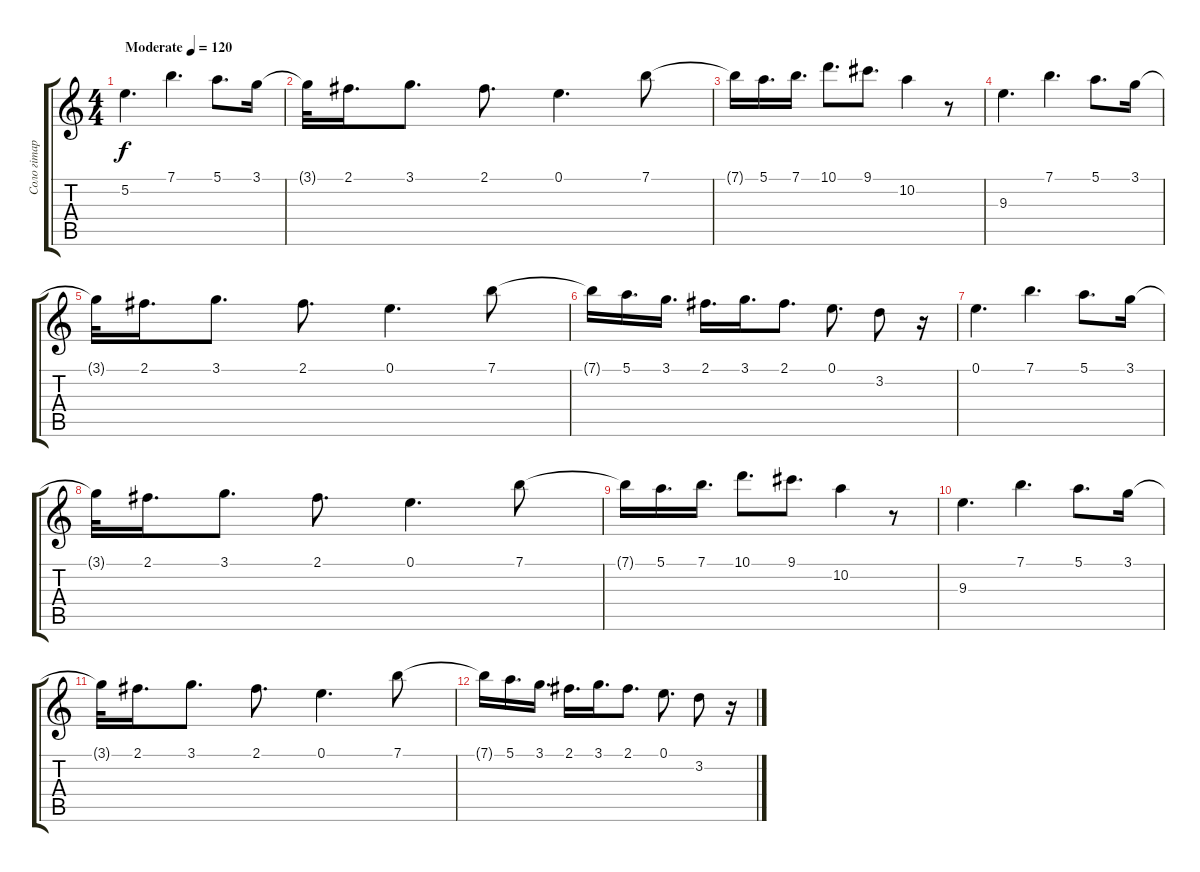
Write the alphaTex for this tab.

\track ("Соло гітара" "Соло гітар") {instrument distortionguitar}
\staff {score tabs}
\tuning (E4 B3 G3 D3 A2 E2) {hide}
\ts (4 4)
\tempo (120 "Moderate")
\clef g2
\ks c
5.2.4{d dy f instrument distortionguitar} 7.1.4{d} 5.1.8{d} 3.1.16 |
3.1{t}.32 2.1.16{d} 3.1.8{d} 2.1.8{d} 0.1.4{d} 7.1.8 |
7.1{t}.16 5.1.16{d} 7.1.16{d} 10.1.8{d} 9.1.8{d} 10.2.4 r.8 |
9.3.4{d} 7.1.4{d} 5.1.8{d} 3.1.16 |
3.1{t}.32 2.1.16{d} 3.1.8{d} 2.1.8{d} 0.1.4{d} 7.1.8 |
7.1{t}.16 5.1.16{d} 3.1.16{d} 2.1.16{d} 3.1.16{d} 2.1.8{d} 0.1.8{d} 3.2.8 r.16 |
0.1.4{d} 7.1.4{d} 5.1.8{d} 3.1.16 |
3.1{t}.32 2.1.16{d} 3.1.8{d} 2.1.8{d} 0.1.4{d} 7.1.8 |
7.1{t}.16 5.1.16{d} 7.1.16{d} 10.1.8{d} 9.1.8{d} 10.2.4 r.8 |
9.3.4{d} 7.1.4{d} 5.1.8{d} 3.1.16 |
3.1{t}.32 2.1.16{d} 3.1.8{d} 2.1.8{d} 0.1.4{d} 7.1.8 |
7.1{t}.16 5.1.16{d} 3.1.16{d} 2.1.16{d} 3.1.16{d} 2.1.8{d} 0.1.8{d} 3.2.8 r.16
